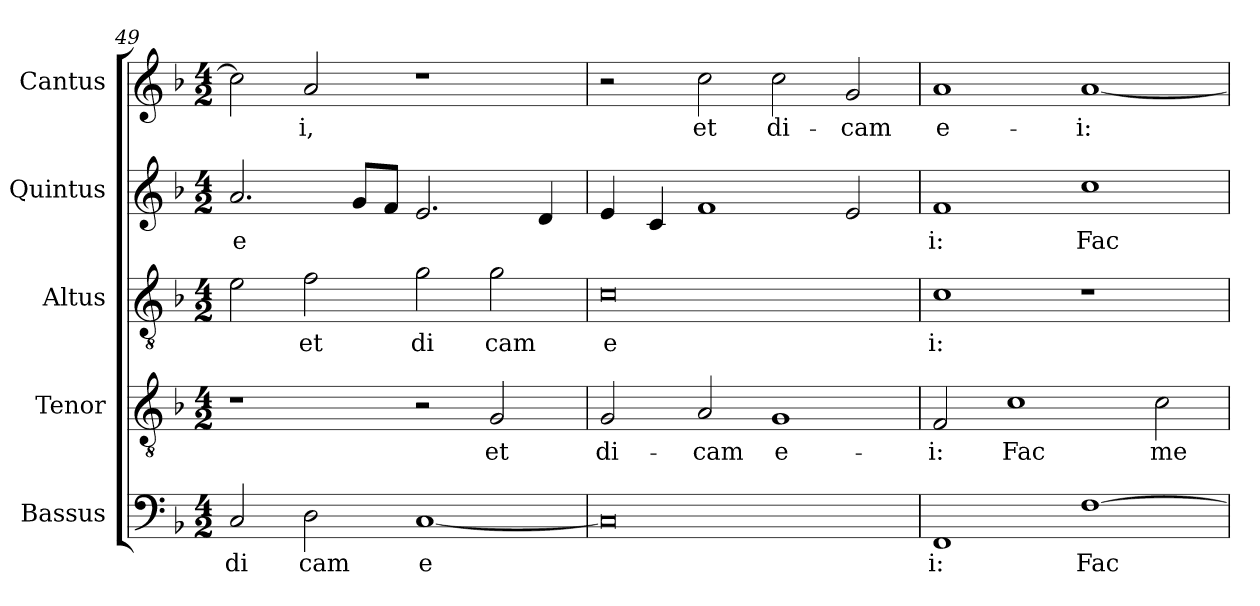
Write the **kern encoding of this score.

**kern	**text	**kern	**text	**kern	**text	**kern	**text	**kern	**text
*part5	*part5	*part4	*part4	*part3	*part3	*part2	*part2	*part1	*part1
*staff5	*staff5	*staff4	*staff4	*staff3	*staff3	*staff2	*staff2	*staff1	*staff1
*I"Bassus	*	*I"Tenor	*	*I"Altus	*	*I"Quintus	*	*I"Cantus	*
*clefF4	*	*clefGv2	*	*clefGv2	*	*clefG2	*	*clefG2	*
*k[b-]	*	*k[b-]	*	*k[b-]	*	*k[b-]	*	*k[b-]	*
*F:	*	*F:	*	*F:	*	*F:	*	*F:	*
*M4/2	*	*M4/2	*	*M4/2	*	*M4/2	*	*M4/2	*
=49	=49	=49	=49	=49	=49	=49	=49	=49	=49
!	!LO:LY:b:cj	!	!	!	!LO:LY:b:cj	!	!LO:LY:b:cj	!	!LO:LY:b:cj
2C/	di	1r	.	2e\	.	2.a/	e	2cc\]	.
!	!LO:LY:b:cj	!	!	!	!LO:LY:b:cj	!	!	!	!LO:LY:b:cj
2D\	cam	.	.	2f\	et	.	.	2a/	i,
!	!	!	!	!	!	!	!LO:LY:b:cj	!	!
.	.	.	.	.	.	8g/L	.	.	.
!	!	!	!	!	!	!	!LO:LY:b:cj	!	!
.	.	.	.	.	.	8f/J	.	.	.
!	!LO:LY:b:cj	!	!	!	!LO:LY:b:cj	!	!LO:LY:b:cj	!	!
[<1C	e	2r	.	2g\	di	2.e/	.	1r	.
!	!	!	!LO:LY:b:cj	!	!LO:LY:b:cj	!	!	!	!
.	.	2G/	et	2g\	cam	.	.	.	.
!	!	!	!	!	!	!	!LO:LY:b:cj	!	!
.	.	.	.	.	.	4d/	.	.	.
!!LO:PB:g=z
=50	=50	=50	=50	=50	=50	=50	=50	=50	=50
!	!LO:LY:b:cj	!	!LO:LY:b:cj	!	!LO:LY:b:cj	!	!LO:LY:b:cj	!	!
0C]	.	2G/	di-	0c	e	4e/	.	2r	.
!	!	!	!	!	!	!	!LO:LY:b:cj	!	!
.	.	.	.	.	.	4c/	.	.	.
!	!	!	!LO:LY:b:cj	!	!	!	!LO:LY:b:cj	!	!LO:LY:b:cj
.	.	2A/	-cam	.	.	1f	.	2cc\	et
!	!	!	!LO:LY:b:cj	!	!	!	!	!	!LO:LY:b:cj
.	.	1G	e-	.	.	.	.	2cc\	di-
!	!	!	!	!	!	!	!LO:LY:b:cj	!	!LO:LY:b:cj
.	.	.	.	.	.	2e/	.	2g/	-cam
=51	=51	=51	=51	=51	=51	=51	=51	=51	=51
!	!LO:LY:b:cj	!	!LO:LY:b:cj	!	!LO:LY:b:cj	!	!LO:LY:b:cj	!	!LO:LY:b:cj
1FF	i:	2F/	-i:	1c	i:	1f	i:	1a	e-
!	!	!	!LO:LY:b:cj	!	!	!	!	!	!
.	.	1c	Fac	.	.	.	.	.	.
!	!LO:LY:b:cj	!	!	!	!	!	!LO:LY:b:cj	!	!LO:LY:b:cj
[>1F	Fac	.	.	1r	.	1cc	Fac	[<1a	-i:
!	!	!	!LO:LY:b:cj	!	!	!	!	!	!
.	.	2c\	me	.	.	.	.	.	.
=	=	=	=	=	=	=	=	=	=
*-	*-	*-	*-	*-	*-	*-	*-	*-	*-
